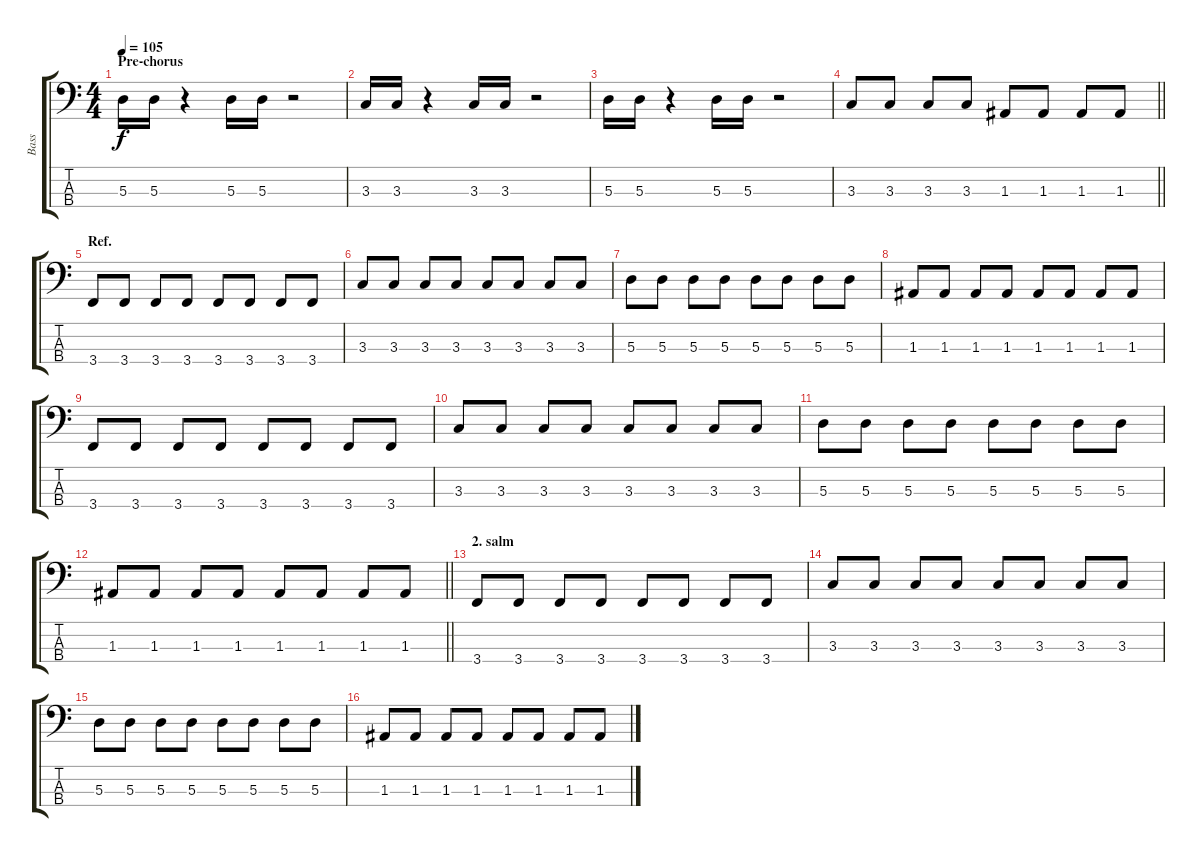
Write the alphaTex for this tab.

\track ("Bass" "Bass") {instrument electricbasspick}
\staff {score tabs}
\tuning (G2 D2 A1 D1) {hide}
\ts (4 4)
\section ("" "Pre-chorus")
\tempo 105
\clef f4
\ks c
5.3.16{dy f} 5.3.16 r.4 5.3.16 5.3.16 r.2 |
3.3.16 3.3.16 r.4 3.3.16 3.3.16 r.2 |
5.3.16 5.3.16 r.4 5.3.16 5.3.16 r.2 |
\barLineRight lightlight
3.3.8 3.3.8 3.3.8 3.3.8 1.3.8 1.3.8 1.3.8 1.3.8 |
\section ("" "Ref.")
3.4.8 3.4.8 3.4.8 3.4.8 3.4.8 3.4.8 3.4.8 3.4.8 |
3.3.8 3.3.8 3.3.8 3.3.8 3.3.8 3.3.8 3.3.8 3.3.8 |
5.3.8 5.3.8 5.3.8 5.3.8 5.3.8 5.3.8 5.3.8 5.3.8 |
1.3.8 1.3.8 1.3.8 1.3.8 1.3.8 1.3.8 1.3.8 1.3.8 |
3.4.8 3.4.8 3.4.8 3.4.8 3.4.8 3.4.8 3.4.8 3.4.8 |
3.3.8 3.3.8 3.3.8 3.3.8 3.3.8 3.3.8 3.3.8 3.3.8 |
5.3.8 5.3.8 5.3.8 5.3.8 5.3.8 5.3.8 5.3.8 5.3.8 |
\barLineRight lightlight
1.3.8 1.3.8 1.3.8 1.3.8 1.3.8 1.3.8 1.3.8 1.3.8 |
\section ("" "2. salm")
3.4.8 3.4.8 3.4.8 3.4.8 3.4.8 3.4.8 3.4.8 3.4.8 |
3.3.8 3.3.8 3.3.8 3.3.8 3.3.8 3.3.8 3.3.8 3.3.8 |
5.3.8 5.3.8 5.3.8 5.3.8 5.3.8 5.3.8 5.3.8 5.3.8 |
1.3.8 1.3.8 1.3.8 1.3.8 1.3.8 1.3.8 1.3.8 1.3.8
